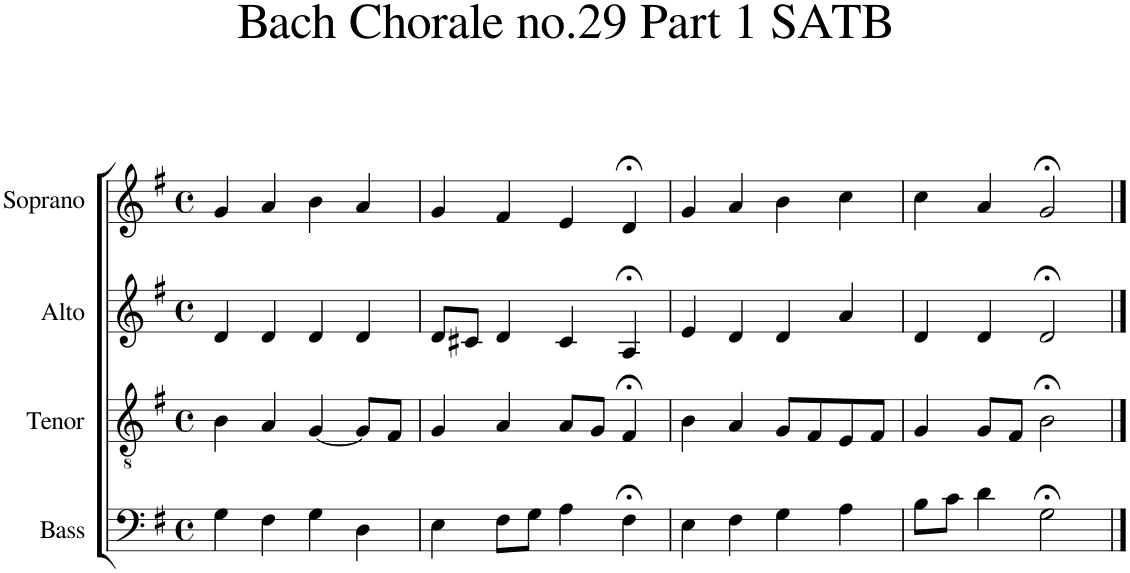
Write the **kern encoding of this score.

**kern	**kern	**kern	**kern
*part4	*part3	*part2	*part1
*staff4	*staff3	*staff2	*staff1
*I"Bass	*I"Tenor	*I"Alto	*I"Soprano
*I'B.	*I'T.	*I'A.	*I'S.
*clefF4	*clefGv2	*clefG2	*clefG2
*k[f#]	*k[f#]	*k[f#]	*k[f#]
*M4/4	*M4/4	*M4/4	*M4/4
*met(c)	*met(c)	*met(c)	*met(c)
=1	=1	=1	=1
4G\	4B\	4d/	4g/
4F#\	4A/	4d/	4a/
4G\	[4G/	4d/	4b\
4D\	8G/L]	4d/	4a/
.	8F#/J	.	.
=2	=2	=2	=2
4E\	4G/	8d/L	4g/
.	.	8c#X/J	.
8F#\L	4A/	4d/	4f#/
8G\J	.	.	.
4A\	8A/L	4c#/	4e/
.	8G/J	.	.
4F#;<\	4F#;</	4A;</	4d;</
=3	=3	=3	=3
4E\	4B\	4e/	4g/
4F#\	4A/	4d/	4a/
4G\	8G/L	4d/	4b\
.	8F#/	.	.
4A\	8E/	4a/	4cc\
.	8F#/J	.	.
=4	=4	=4	=4
8B\L	4G/	4d/	4cc\
8c\J	.	.	.
4d\	8G/L	4d/	4a/
.	8F#/J	.	.
2G;<\	2B;<\	2d;</	2g;</
==	==	==	==
*-	*-	*-	*-
